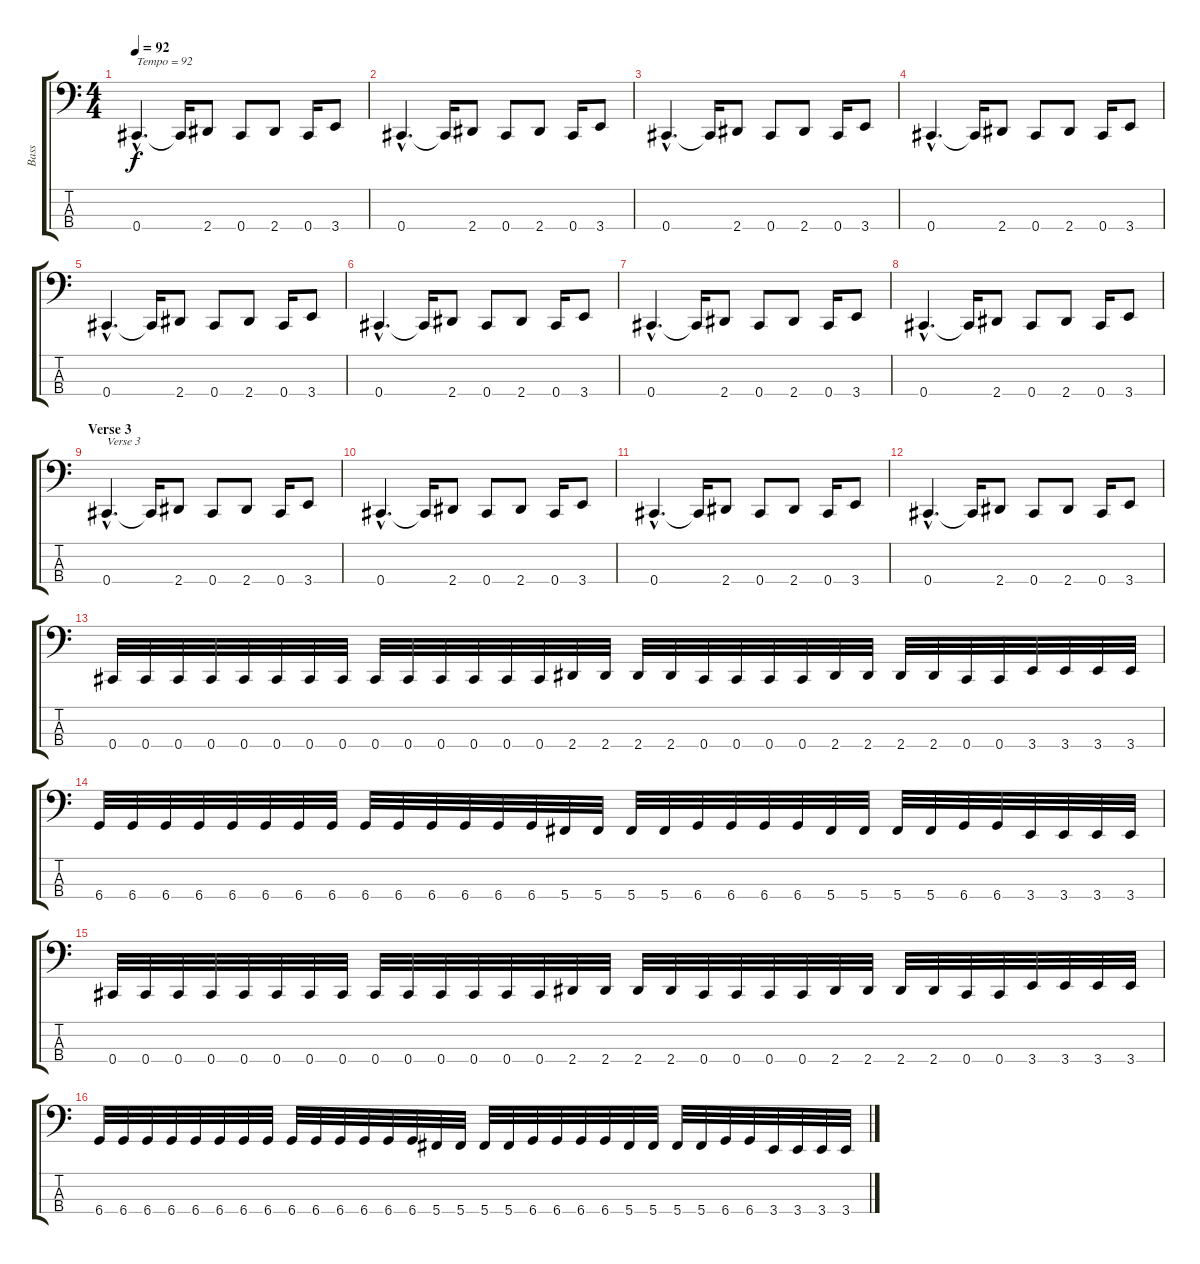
\track ("Bass" "Bass") {instrument electricbasspick}
\staff {score tabs}
\tuning (E2 B1 Gb1 Db1) {hide}
\ts (4 4)
\tempo 92
\clef f4
\ks c
0.4{hac}.4{d txt "Tempo = 92" dy f} 0.4{t}.16 2.4.8 0.4.8 2.4.8 0.4.16 3.4.8 |
0.4{hac}.4{d} 0.4{t}.16 2.4.8 0.4.8 2.4.8 0.4.16 3.4.8 |
0.4{hac}.4{d} 0.4{t}.16 2.4.8 0.4.8 2.4.8 0.4.16 3.4.8 |
0.4{hac}.4{d} 0.4{t}.16 2.4.8 0.4.8 2.4.8 0.4.16 3.4.8 |
0.4{hac}.4{d} 0.4{t}.16 2.4.8 0.4.8 2.4.8 0.4.16 3.4.8 |
0.4{hac}.4{d} 0.4{t}.16 2.4.8 0.4.8 2.4.8 0.4.16 3.4.8 |
0.4{hac}.4{d} 0.4{t}.16 2.4.8 0.4.8 2.4.8 0.4.16 3.4.8 |
0.4{hac}.4{d} 0.4{t}.16 2.4.8 0.4.8 2.4.8 0.4.16 3.4.8 |
\section ("" "Verse 3")
0.4{hac}.4{d txt "Verse 3"} 0.4{t}.16 2.4.8 0.4.8 2.4.8 0.4.16 3.4.8 |
0.4{hac}.4{d} 0.4{t}.16 2.4.8 0.4.8 2.4.8 0.4.16 3.4.8 |
0.4{hac}.4{d} 0.4{t}.16 2.4.8 0.4.8 2.4.8 0.4.16 3.4.8 |
0.4{hac}.4{d} 0.4{t}.16 2.4.8 0.4.8 2.4.8 0.4.16 3.4.8 |
0.4.32 0.4.32 0.4.32 0.4.32 0.4.32 0.4.32 0.4.32 0.4.32 0.4.32 0.4.32 0.4.32 0.4.32 0.4.32 0.4.32 2.4.32 2.4.32 2.4.32 2.4.32 0.4.32 0.4.32 0.4.32 0.4.32 2.4.32 2.4.32 2.4.32 2.4.32 0.4.32 0.4.32 3.4.32 3.4.32 3.4.32 3.4.32 |
6.4.32 6.4.32 6.4.32 6.4.32 6.4.32 6.4.32 6.4.32 6.4.32 6.4.32 6.4.32 6.4.32 6.4.32 6.4.32 6.4.32 5.4.32 5.4.32 5.4.32 5.4.32 6.4.32 6.4.32 6.4.32 6.4.32 5.4.32 5.4.32 5.4.32 5.4.32 6.4.32 6.4.32 3.4.32 3.4.32 3.4.32 3.4.32 |
0.4.32 0.4.32 0.4.32 0.4.32 0.4.32 0.4.32 0.4.32 0.4.32 0.4.32 0.4.32 0.4.32 0.4.32 0.4.32 0.4.32 2.4.32 2.4.32 2.4.32 2.4.32 0.4.32 0.4.32 0.4.32 0.4.32 2.4.32 2.4.32 2.4.32 2.4.32 0.4.32 0.4.32 3.4.32 3.4.32 3.4.32 3.4.32 |
6.4.32 6.4.32 6.4.32 6.4.32 6.4.32 6.4.32 6.4.32 6.4.32 6.4.32 6.4.32 6.4.32 6.4.32 6.4.32 6.4.32 5.4.32 5.4.32 5.4.32 5.4.32 6.4.32 6.4.32 6.4.32 6.4.32 5.4.32 5.4.32 5.4.32 5.4.32 6.4.32 6.4.32 3.4.32 3.4.32 3.4.32 3.4.32
